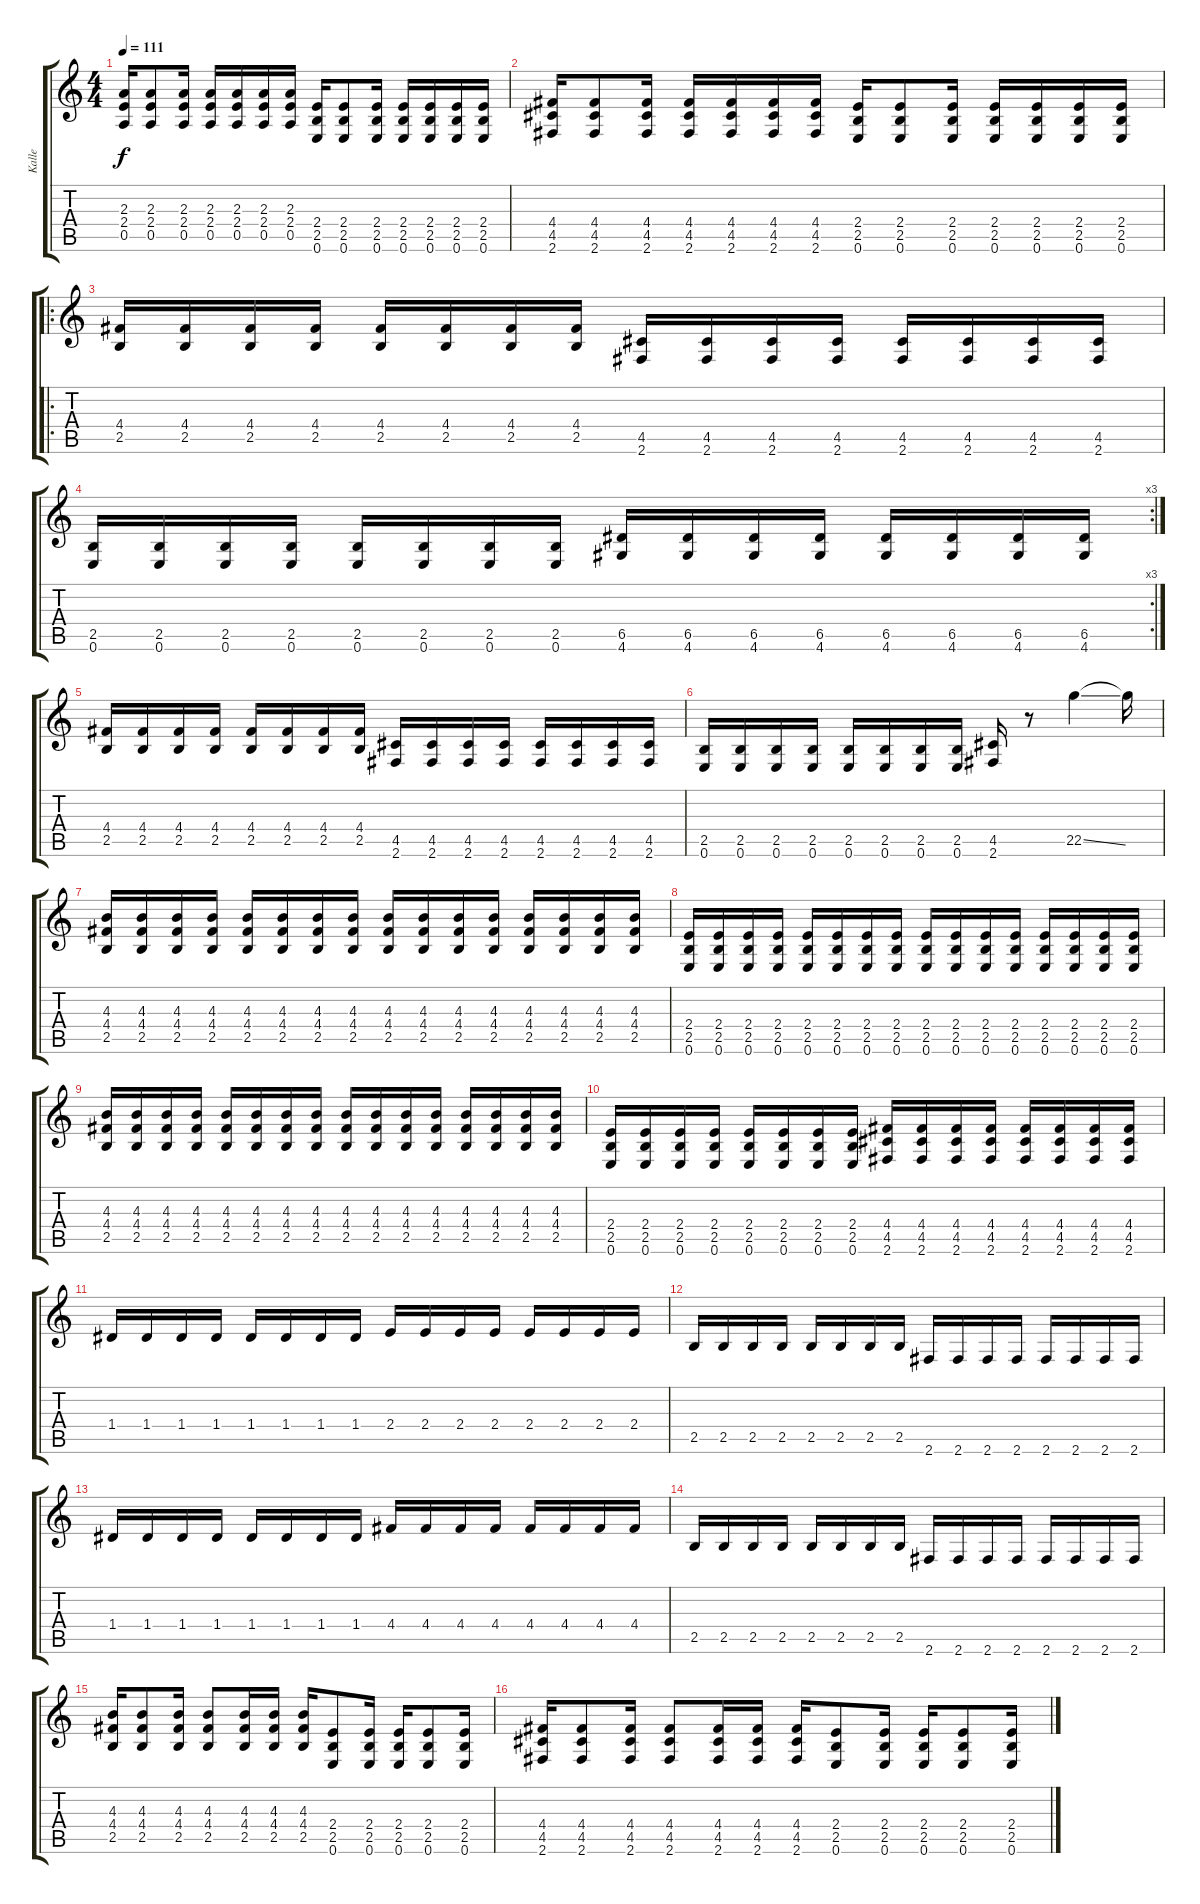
\track ("Kalle" "Kalle") {instrument distortionguitar}
\staff {score tabs}
\tuning (E4 B3 G3 D3 A2 E2) {hide}
\ts (4 4)
\tempo 111
\clef g2
\ks c
(2.3 2.4 0.5).16{dy f} (2.3 2.4 0.5).8 (2.3 2.4 0.5).16 (2.3 2.4 0.5).16 (2.3 2.4 0.5).16 (2.3 2.4 0.5).16 (2.3 2.4 0.5).16 (2.4 2.5 0.6).16 (2.4 2.5 0.6).8 (2.4 2.5 0.6).16 (2.4 2.5 0.6).16 (2.4 2.5 0.6).16 (2.4 2.5 0.6).16 (2.4 2.5 0.6).16 |
(4.4 4.5 2.6).16 (4.4 4.5 2.6).8 (4.4 4.5 2.6).16 (4.4 4.5 2.6).16 (4.4 4.5 2.6).16 (4.4 4.5 2.6).16 (4.4 4.5 2.6).16 (2.4 2.5 0.6).16 (2.4 2.5 0.6).8 (2.4 2.5 0.6).16 (2.4 2.5 0.6).16 (2.4 2.5 0.6).16 (2.4 2.5 0.6).16 (2.4 2.5 0.6).16 |
\ro
\section ("" "")
(4.4 2.5).16 (4.4 2.5).16 (4.4 2.5).16 (4.4 2.5).16 (4.4 2.5).16 (4.4 2.5).16 (4.4 2.5).16 (4.4 2.5).16 (4.5 2.6).16 (4.5 2.6).16 (4.5 2.6).16 (4.5 2.6).16 (4.5 2.6).16 (4.5 2.6).16 (4.5 2.6).16 (4.5 2.6).16 |
\rc 3
(2.5 0.6).16 (2.5 0.6).16 (2.5 0.6).16 (2.5 0.6).16 (2.5 0.6).16 (2.5 0.6).16 (2.5 0.6).16 (2.5 0.6).16 (6.5 4.6).16 (6.5 4.6).16 (6.5 4.6).16 (6.5 4.6).16 (6.5 4.6).16 (6.5 4.6).16 (6.5 4.6).16 (6.5 4.6).16 |
(4.4 2.5).16 (4.4 2.5).16 (4.4 2.5).16 (4.4 2.5).16 (4.4 2.5).16 (4.4 2.5).16 (4.4 2.5).16 (4.4 2.5).16 (4.5 2.6).16 (4.5 2.6).16 (4.5 2.6).16 (4.5 2.6).16 (4.5 2.6).16 (4.5 2.6).16 (4.5 2.6).16 (4.5 2.6).16 |
(2.5 0.6).16 (2.5 0.6).16 (2.5 0.6).16 (2.5 0.6).16 (2.5 0.6).16 (2.5 0.6).16 (2.5 0.6).16 (2.5 0.6).16 (4.5 2.6).16 r.8 22.5{ss}.4 22.5{t}.16 |
(4.3 4.4 2.5).16 (4.3 4.4 2.5).16 (4.3 4.4 2.5).16 (4.3 4.4 2.5).16 (4.3 4.4 2.5).16 (4.3 4.4 2.5).16 (4.3 4.4 2.5).16 (4.3 4.4 2.5).16 (4.3 4.4 2.5).16 (4.3 4.4 2.5).16 (4.3 4.4 2.5).16 (4.3 4.4 2.5).16 (4.3 4.4 2.5).16 (4.3 4.4 2.5).16 (4.3 4.4 2.5).16 (4.3 4.4 2.5).16 |
(2.4 2.5 0.6).16 (2.4 2.5 0.6).16 (2.4 2.5 0.6).16 (2.4 2.5 0.6).16 (2.4 2.5 0.6).16 (2.4 2.5 0.6).16 (2.4 2.5 0.6).16 (2.4 2.5 0.6).16 (2.4 2.5 0.6).16 (2.4 2.5 0.6).16 (2.4 2.5 0.6).16 (2.4 2.5 0.6).16 (2.4 2.5 0.6).16 (2.4 2.5 0.6).16 (2.4 2.5 0.6).16 (2.4 2.5 0.6).16 |
(4.3 4.4 2.5).16 (4.3 4.4 2.5).16 (4.3 4.4 2.5).16 (4.3 4.4 2.5).16 (4.3 4.4 2.5).16 (4.3 4.4 2.5).16 (4.3 4.4 2.5).16 (4.3 4.4 2.5).16 (4.3 4.4 2.5).16 (4.3 4.4 2.5).16 (4.3 4.4 2.5).16 (4.3 4.4 2.5).16 (4.3 4.4 2.5).16 (4.3 4.4 2.5).16 (4.3 4.4 2.5).16 (4.3 4.4 2.5).16 |
(2.4 2.5 0.6).16 (2.4 2.5 0.6).16 (2.4 2.5 0.6).16 (2.4 2.5 0.6).16 (2.4 2.5 0.6).16 (2.4 2.5 0.6).16 (2.4 2.5 0.6).16 (2.4 2.5 0.6).16 (4.4 4.5 2.6).16 (4.4 4.5 2.6).16 (4.4 4.5 2.6).16 (4.4 4.5 2.6).16 (4.4 4.5 2.6).16 (4.4 4.5 2.6).16 (4.4 4.5 2.6).16 (4.4 4.5 2.6).16 |
1.4.16 1.4.16 1.4.16 1.4.16 1.4.16 1.4.16 1.4.16 1.4.16 2.4.16 2.4.16 2.4.16 2.4.16 2.4.16 2.4.16 2.4.16 2.4.16 |
2.5.16 2.5.16 2.5.16 2.5.16 2.5.16 2.5.16 2.5.16 2.5.16 2.6.16 2.6.16 2.6.16 2.6.16 2.6.16 2.6.16 2.6.16 2.6.16 |
1.4.16 1.4.16 1.4.16 1.4.16 1.4.16 1.4.16 1.4.16 1.4.16 4.4.16 4.4.16 4.4.16 4.4.16 4.4.16 4.4.16 4.4.16 4.4.16 |
2.5.16 2.5.16 2.5.16 2.5.16 2.5.16 2.5.16 2.5.16 2.5.16 2.6.16 2.6.16 2.6.16 2.6.16 2.6.16 2.6.16 2.6.16 2.6.16 |
(4.3 4.4 2.5).16 (4.3 4.4 2.5).8 (4.3 4.4 2.5).16 (4.3 4.4 2.5).8 (4.3 4.4 2.5).16 (4.3 4.4 2.5).16 (4.3 4.4 2.5).16 (2.4 2.5 0.6).8 (2.4 2.5 0.6).16 (2.4 2.5 0.6).16 (2.4 2.5 0.6).8 (2.4 2.5 0.6).16 |
(4.4 4.5 2.6).16 (4.4 4.5 2.6).8 (4.4 4.5 2.6).16 (4.4 4.5 2.6).8 (4.4 4.5 2.6).16 (4.4 4.5 2.6).16 (4.4 4.5 2.6).16 (2.4 2.5 0.6).8 (2.4 2.5 0.6).16 (2.4 2.5 0.6).16 (2.4 2.5 0.6).8 (2.4 2.5 0.6).16
